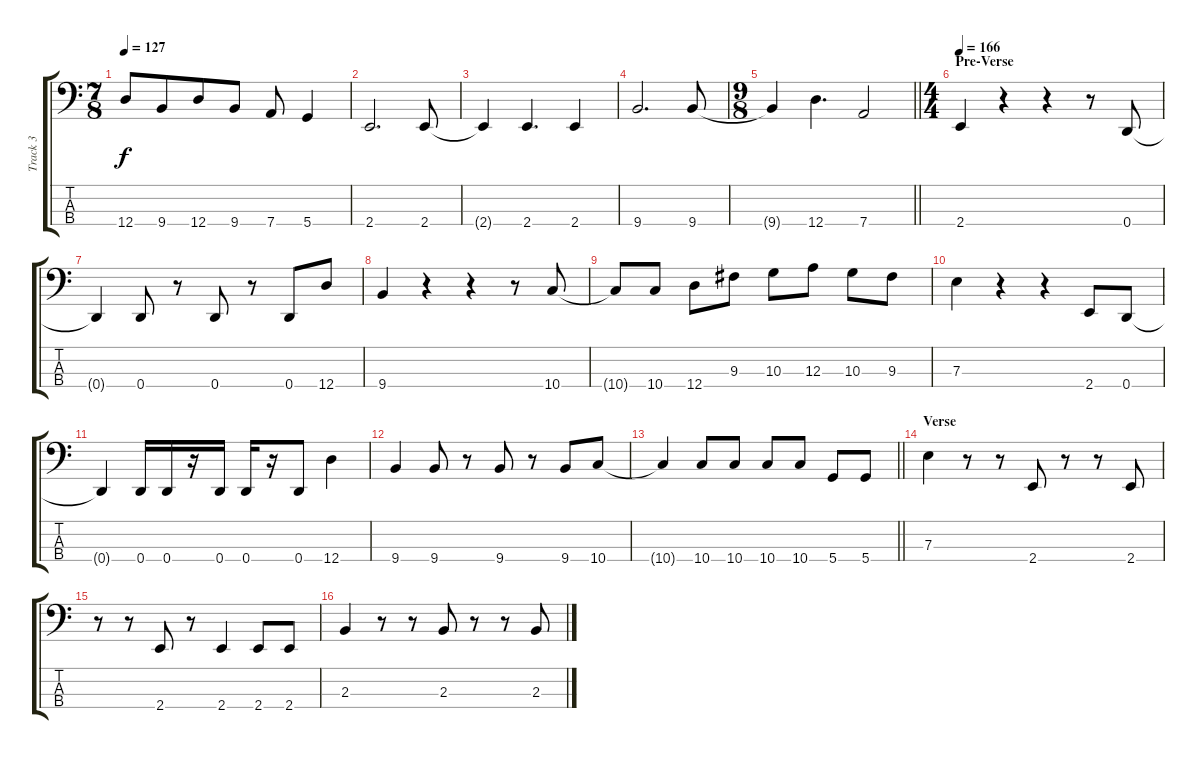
\track ("Track 3" "Track 3") {instrument electricbasspick}
\staff {score tabs}
\tuning (G2 D2 A1 D1) {hide}
\ts (7 8)
\tempo 127
\clef f4
\ks c
12.4{t}.8{dy f} 9.4.8 12.4.8 9.4.8 7.4.8 5.4.4 |
2.4.2{d} 2.4.8 |
2.4{t}.4 2.4.4{d} 2.4.4 |
9.4.2{d} 9.4.8 |
\ts (9 8)
\barLineRight lightlight
9.4{t}.4 12.4.4{d} 7.4.2 |
\ts (4 4)
\section ("" "Pre-Verse")
\tempo 166
2.4.4 r.4 r.4 r.8 0.4.8 |
0.4{t}.4 0.4.8 r.8 0.4.8 r.8 0.4.8 12.4.8 |
9.4.4 r.4 r.4 r.8 10.4.8 |
10.4{t}.8 10.4.8 12.4.8 9.3.8 10.3.8 12.3.8 10.3.8 9.3.8 |
7.3.4 r.4 r.4 2.4.8 0.4.8 |
0.4{t}.4 0.4.16 0.4.16 r.16 0.4.16 0.4.16 r.16 0.4.8 12.4.4 |
9.4.4 9.4.8 r.8 9.4.8 r.8 9.4.8 10.4.8 |
\barLineRight lightlight
10.4{t}.4 10.4.8 10.4.8 10.4.8 10.4.8 5.4.8 5.4.8 |
\section ("" "Verse")
7.3.4 r.8 r.8 2.4.8 r.8 r.8 2.4.8 |
r.8 r.8 2.4.8 r.8 2.4.4 2.4.8 2.4.8 |
2.3.4 r.8 r.8 2.3.8 r.8 r.8 2.3.8
